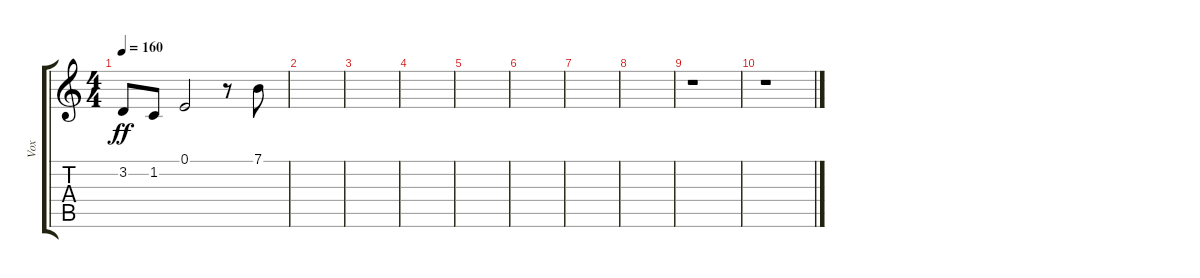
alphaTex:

\track ("Vox" "Vox") {instrument voiceoohs}
\staff {score tabs}
\tuning (E4 B3 G3 D3 A2 E2) {hide}
\ts (4 4)
\tempo 160
\clef g2
\ks c
3.2.8{dy ff} 1.2.8 0.1.2 r.8 7.1.8 |
|
|
|
|
|
|
|
r.1 |
r.1
